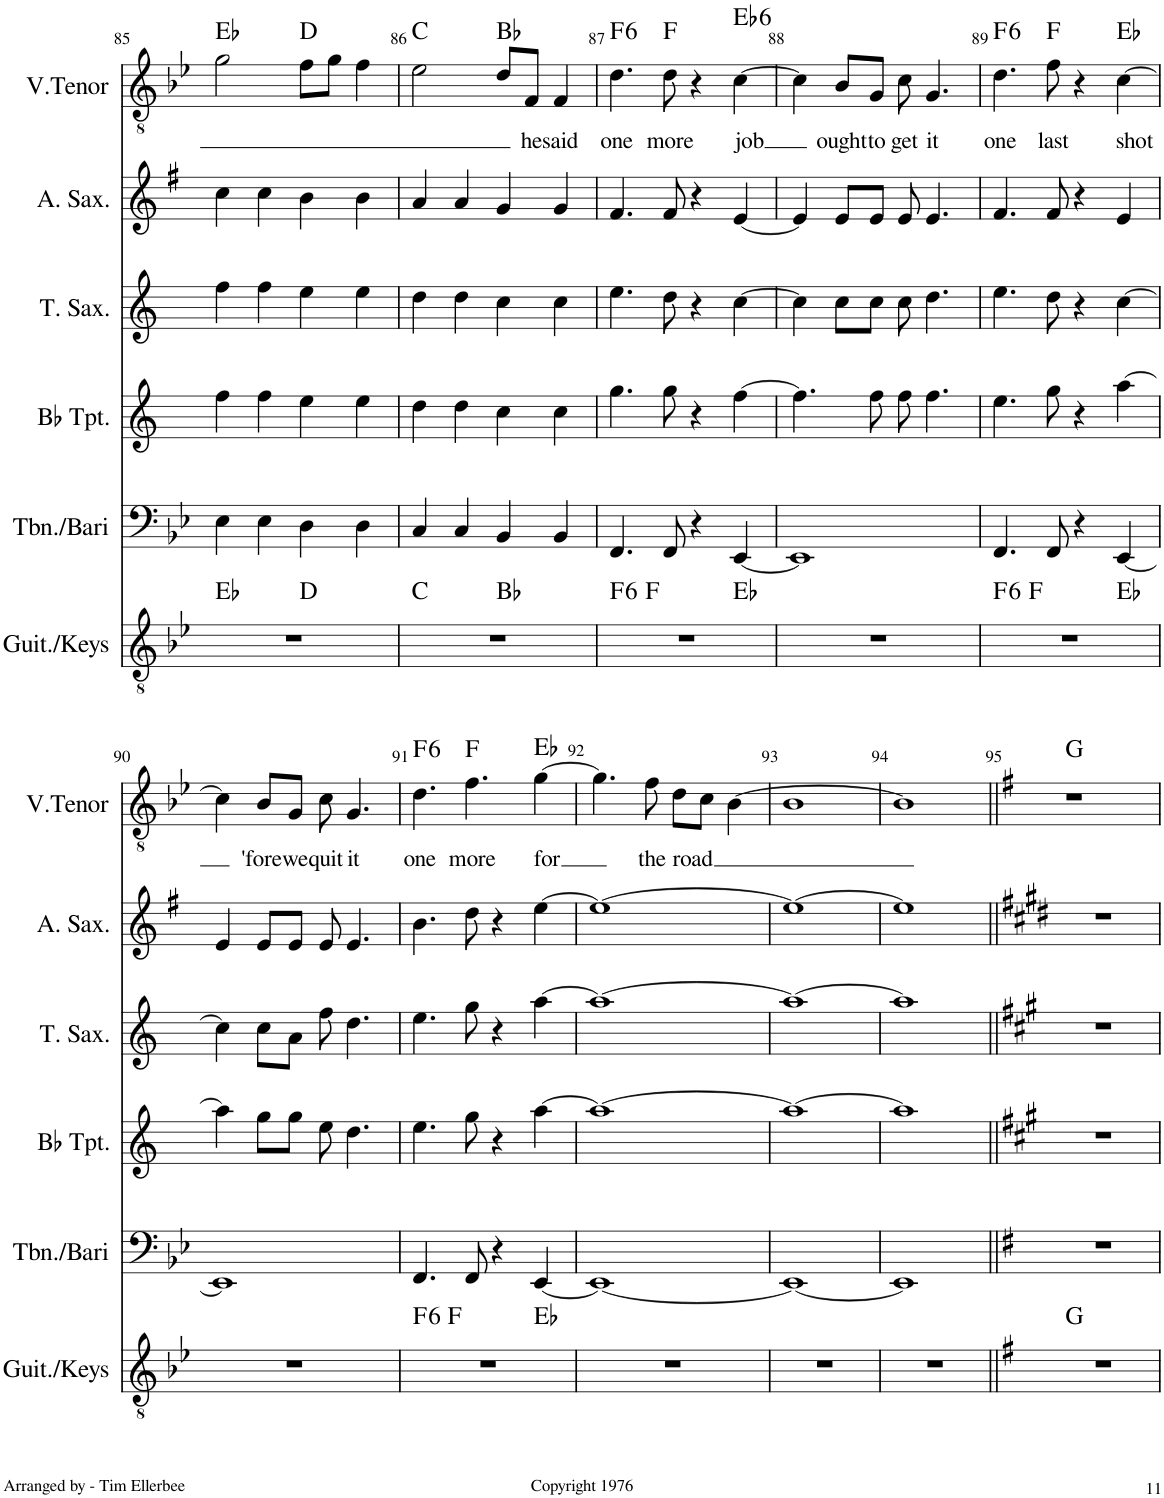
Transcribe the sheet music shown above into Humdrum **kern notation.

**kern	**harte	**kern	**kern	**kern	**kern	**kern	**text	**harte
*part6	*part6	*part5	*part4	*part3	*part2	*part1	*part1	*part1
*staff6	*	*staff5	*staff4	*staff3	*staff2	*staff1	*staff1	*
*I"Guit./Keys	*	*I"T-bone/Bari	*I"Bb Trumpet	*I"Tenor Saxophone	*I"Alto Saxophone	*I"V. Tenor	*	*
*I'Guit./Keys	*	*I'Tbn./Bari	*I'Bb Tpt.	*I'T. Sax.	*I'A. Sax.	*I'V.Tenor	*	*
!!LO:PB:g=z
*clefGv2	*	*clefF4	*clefG2	*clefG2	*clefG2	*clefGv2	*	*
*	*	*	*Trd1c2	*Trd8c14	*Trd5c9	*	*	*
*k[b-e-]	*	*k[b-e-]	*k[]	*k[]	*k[f#]	*k[b-e-]	*	*
*M4/4	*	*M4/4	*M4/4	*M4/4	*M4/4	*M4/4	*	*
=85	=85	=85	=85	=85	=85	=85	=85	=85
*^	*	*	*	*	*	*	*	*
1r	2ryy	Eb:maj	4E-\	4ff\	4ff\	4cc\	2g\	.	Eb:maj
.	.	.	4E-\	4ff\	4ff\	4cc\	.	.	.
.	2ryy	D:maj	4D\	4ee\	4ee\	4b\	8f\L	.	D:maj
.	.	.	.	.	.	.	8g\J	.	.
.	.	.	4D\	4ee\	4ee\	4b\	4f\	.	.
=86	=86	=86	=86	=86	=86	=86	=86	=86	=86
1r	2ryy	C:maj	4C/	4dd\	4dd\	4a/	2e-\	.	C:maj
.	.	.	4C/	4dd\	4dd\	4a/	.	.	.
.	2ryy	Bb:maj	4BB-/	4cc\	4cc\	4g/	8d/L	.	Bb:maj
!	!	!	!	!	!	!	!	!LO:LY:b	!
.	.	.	.	.	.	.	8F/J	he	.
!	!	!	!	!	!	!	!	!LO:LY:b	!
.	.	.	4BB-/	4cc\	4cc\	4g/	4F/	said	.
=87	=87	=87	=87	=87	=87	=87	=87	=87	=87
!	!	!LO:H:kt=6	!	!	!	!	!	!LO:LY:b	!LO:H:kt=6
*	*^	*	*	*	*	*	*	*	*
1r	4ryy	2.ryy	F:maj6	4.FF/	4.gg\	4.ee\	4.f#/	4.d\	one	F:maj6
.	2.ryy	.	F:maj	.	.	.	.	.	.	.
!	!	!	!	!	!	!	!	!	!LO:LY:b	!
.	.	.	.	8FF/	8gg\	8dd\	8f#/	8d\	more	F:maj
.	.	.	.	4r	4r	4r	4r	4r	.	.
!	!	!	!	!	!	!	!	!	!LO:LY:b	!LO:H:kt=6
.	.	4ryy	Eb:maj	[4EE-/	[4ff\	[4cc\	[4e/	[4c\	job	Eb:maj6
*v	*v	*v	*	*	*	*	*	*	*	*
=88	=88	=88	=88	=88	=88	=88	=88	=88
1r	.	1EE-]	4.ff\]	4cc\]	4e/]	4c\]	.	.
!	!	!	!	!	!	!	!LO:LY:b	!
.	.	.	.	8cc\L	8e/L	8B-/L	ought	.
!	!	!	!	!	!	!	!LO:LY:b	!
.	.	.	8ff\	8cc\J	8e/J	8G/J	to	.
!	!	!	!	!	!	!	!LO:LY:b	!
.	.	.	8ff\	8cc\	8e/	8c\	get	.
!	!	!	!	!	!	!	!LO:LY:b	!
.	.	.	4.ff\	4.dd\	4.e/	4.G/	it	.
=89	=89	=89	=89	=89	=89	=89	=89	=89
!	!LO:H:kt=6	!	!	!	!	!	!LO:LY:b	!LO:H:kt=6
*^	*	*	*	*	*	*	*	*
*	*^	*	*	*	*	*	*	*	*
1r	4ryy	2.ryy	F:maj6	4.FF/	4.ee\	4.ee\	4.f#/	4.d\	one	F:maj6
.	2.ryy	.	F:maj	.	.	.	.	.	.	.
!	!	!	!	!	!	!	!	!	!LO:LY:b	!
.	.	.	.	8FF/	8gg\	8dd\	8f#/	8f\	last	F:maj
.	.	.	.	4r	4r	4r	4r	4r	.	.
!	!	!	!	!	!	!	!	!	!LO:LY:b	!
.	.	4ryy	Eb:maj	[4EE-/	[4aa\	[4cc\	4e/	[4c\	shot	Eb:maj
*v	*v	*v	*	*	*	*	*	*	*	*
!!LO:LB:g=z
=90	=90	=90	=90	=90	=90	=90	=90	=90
1r	.	1EE-]	4aa\]	4cc\]	4e/	4c\]	.	.
!	!	!	!	!	!	!	!LO:LY:b	!
.	.	.	8gg\L	8cc\L	8e/L	8B-/L	'fore	.
!	!	!	!	!	!	!	!LO:LY:b	!
.	.	.	8gg\J	8a\J	8e/J	8G/J	we	.
!	!	!	!	!	!	!	!LO:LY:b	!
.	.	.	8ee\	8ee\	8e/	8c\	quit	.
!	!	!	!	!	!	!	!LO:LY:b	!
.	.	.	4.dd\	4.dd\	4.e/	4.G/	it	.
=91	=91	=91	=91	=91	=91	=91	=91	=91
!	!LO:H:kt=6	!	!	!	!	!	!LO:LY:b	!LO:H:kt=6
*^	*	*	*	*	*	*	*	*
*	*^	*	*	*	*	*	*	*	*
1r	4ryy	2.ryy	F:maj6	4.FF/	4.ee\	4.ee\	4.b\	4.d\	one	F:maj6
.	2.ryy	.	F:maj	.	.	.	.	.	.	.
!	!	!	!	!	!	!	!	!	!LO:LY:b	!
.	.	.	.	8FF/	8gg\	8gg\	8dd\	4.f\	more	F:maj
.	.	.	.	4r	4r	4r	4r	.	.	.
!	!	!	!	!	!	!	!	!	!LO:LY:b	!
.	.	4ryy	Eb:maj	[4EE-/	[4aa\	[4aa\	[4ee\	[4g\	for	Eb:maj
*v	*v	*v	*	*	*	*	*	*	*	*
=92	=92	=92	=92	=92	=92	=92	=92	=92
1r	.	1EE-_	1aa_	1aa_	1ee_	4.g\]	.	.
!	!	!	!	!	!	!	!LO:LY:b	!
.	.	.	.	.	.	8f\	the	.
!	!	!	!	!	!	!	!LO:LY:b	!
.	.	.	.	.	.	8d\L	road	.
.	.	.	.	.	.	8c\J	.	.
.	.	.	.	.	.	[4B-\	.	.
=93	=93	=93	=93	=93	=93	=93	=93	=93
1r	.	1EE-_	1aa_	1aa_	1ee_	1B-	.	.
=94	=94	=94	=94	=94	=94	=94	=94	=94
1r	.	1EE-]	1aa]	1aa]	1ee]	1B-]	.	.
=95||	=95||	=95||	=95||	=95||	=95||	=95||	=95||	=95||
*k[f#]	*	*k[f#]	*k[f#c#g#]	*k[f#c#g#]	*k[f#c#g#d#]	*k[f#]	*	*
1r	G:maj	1r	1r	1r	1r	1r	.	G:maj
=	=	=	=	=	=	=	=	=
*-	*-	*-	*-	*-	*-	*-	*-	*-
